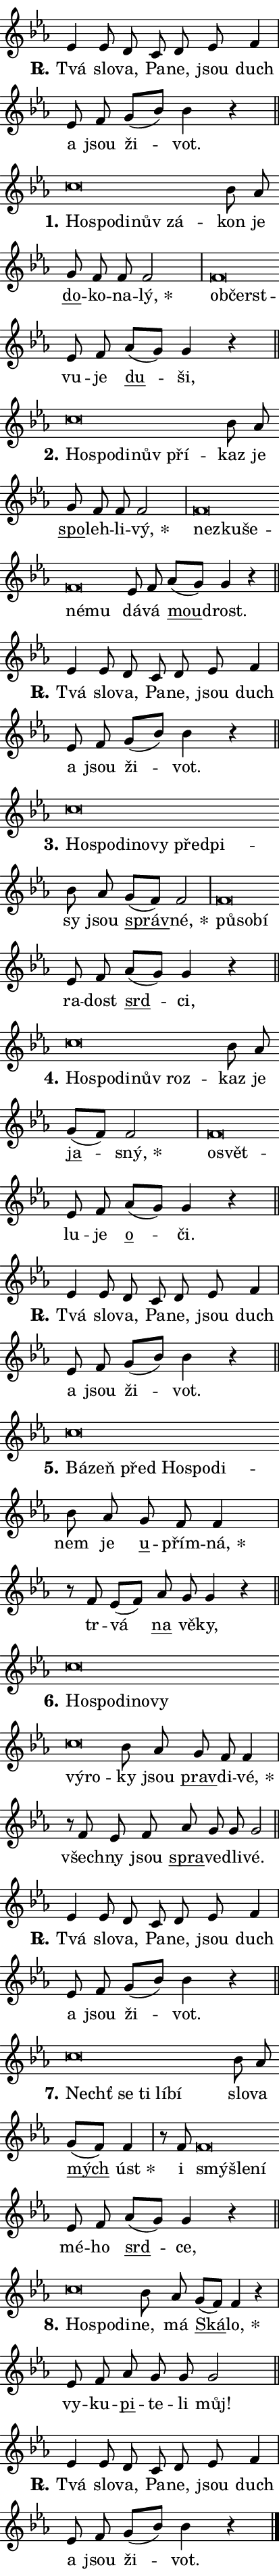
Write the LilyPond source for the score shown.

\version "2.22.1"
\header { tagline = "" }
\paper {
  indent = 0\cm
  top-margin = 0\cm
  right-margin = 0\cm
  bottom-margin = 0\cm
  left-margin = 0\cm
  paper-width = 7\cm
  page-breaking = #ly:one-page-breaking
  system-system-spacing.basic-distance = #11
  score-system-spacing.basic-distance = #11.3
  ragged-last = ##f
}


%% Author: Thomas Morley
%% https://lists.gnu.org/archive/html/lilypond-user/2020-05/msg00002.html
#(define (line-position grob)
"Returns position of @var[grob} in current system:
   @code{'start}, if at first time-step
   @code{'end}, if at last time-step
   @code{'middle} otherwise
"
  (let* ((col (ly:item-get-column grob))
         (ln (ly:grob-object col 'left-neighbor))
         (rn (ly:grob-object col 'right-neighbor))
         (col-to-check-left (if (ly:grob? ln) ln col))
         (col-to-check-right (if (ly:grob? rn) rn col))
         (break-dir-left
           (and
             (ly:grob-property col-to-check-left 'non-musical #f)
             (ly:item-break-dir col-to-check-left)))
         (break-dir-right
           (and
             (ly:grob-property col-to-check-right 'non-musical #f)
             (ly:item-break-dir col-to-check-right))))
        (cond ((eqv? 1 break-dir-left) 'start)
              ((eqv? -1 break-dir-right) 'end)
              (else 'middle))))

#(define (tranparent-at-line-position vctor)
  (lambda (grob)
  "Relying on @code{line-position} select the relevant enry from @var{vctor}.
Used to determine transparency,"
    (case (line-position grob)
      ((end) (not (vector-ref vctor 0)))
      ((middle) (not (vector-ref vctor 1)))
      ((start) (not (vector-ref vctor 2))))))

noteHeadBreakVisibility =
#(define-music-function (break-visibility)(vector?)
"Makes @code{NoteHead}s transparent relying on @var{break-visibility}"
#{
  \override NoteHead.transparent =
    #(tranparent-at-line-position break-visibility)
#})

#(define delete-ledgers-for-transparent-note-heads
  (lambda (grob)
    "Reads whether a @code{NoteHead} is transparent.
If so this @code{NoteHead} is removed from @code{'note-heads} from
@var{grob}, which is supposed to be @code{LedgerLineSpanner}.
As a result ledgers are not printed for this @code{NoteHead}"
    (let* ((nhds-array (ly:grob-object grob 'note-heads))
           (nhds-list
             (if (ly:grob-array? nhds-array)
                 (ly:grob-array->list nhds-array)
                 '()))
           ;; Relies on the transparent-property being done before
           ;; Staff.LedgerLineSpanner.after-line-breaking is executed.
           ;; This is fragile ...
           (to-keep
             (remove
               (lambda (nhd)
                 (ly:grob-property nhd 'transparent #f))
               nhds-list)))
      ;; TODO find a better method to iterate over grob-arrays, similiar
      ;; to filter/remove etc for lists
      ;; For now rebuilt from scratch
      (set! (ly:grob-object grob 'note-heads)  '())
      (for-each
        (lambda (nhd)
          (ly:pointer-group-interface::add-grob grob 'note-heads nhd))
        to-keep))))

hideNotes = {
  \noteHeadBreakVisibility #begin-of-line-visible
}
unHideNotes = {
  \noteHeadBreakVisibility #all-visible
}

% work-around for resetting accidentals
% https://lilypond.org/doc/v2.23/Documentation/notation/displaying-rhythms#unmetered-music
cadenzaMeasure = {
  \cadenzaOff
  \partial 1024 s1024
  \cadenzaOn
}

#(define-markup-command (accent layout props text) (markup?)
  "Underline accented syllable"
  (interpret-markup layout props
    #{\markup \override #'(offset . 4.3) \underline { #text }#}))

responsum = \markup \concat {
  "R" \hspace #-1.05 \path #0.1 #'((moveto 0 0.07) (lineto 0.9 0.8)) \hspace #0.05 "."
}

\layout {
    \context {
        \Staff
        \remove "Time_signature_engraver"
        \override LedgerLineSpanner.after-line-breaking = #delete-ledgers-for-transparent-note-heads
    }
    \context {
        \Voice {
            \override NoteHead.output-attributes = #'((class . "notehead"))
            \override Hairpin.height = #0.55
        }
    }
    \context {
        \Lyrics {
            \override StanzaNumber.output-attributes = #'((class . "stanzanumber"))
            \override LyricSpace.minimum-distance = #0.9
            \override LyricText.font-name = #"TeX Gyre Schola"
            \override LyricText.font-size = 1
            \override StanzaNumber.font-name = #"TeX Gyre Schola Bold"
            \override StanzaNumber.font-size = 1
        }
    }
}

% magnetic-lyrics.ily
%
%   written by
%     Jean Abou Samra <jean@abou-samra.fr>
%     Werner Lemberg <wl@gnu.org>
%
%   adapted by
%     Jiri Hon <jiri.hon@gmail.com>
%
% Version 2022-Apr-15

% https://www.mail-archive.com/lilypond-user@gnu.org/msg149350.html

#(define (Left_hyphen_pointer_engraver context)
   "Collect syllable-hyphen-syllable occurrences in lyrics and store
them in properties.  This engraver only looks to the left.  For
example, if the lyrics input is @code{foo -- bar}, it does the
following.

@itemize @bullet
@item
Set the @code{text} property of the @code{LyricHyphen} grob between
@q{foo} and @q{bar} to @code{foo}.

@item
Set the @code{left-hyphen} property of the @code{LyricText} grob with
text @q{foo} to the @code{LyricHyphen} grob between @q{foo} and
@q{bar}.
@end itemize

Use this auxiliary engraver in combination with the
@code{lyric-@/text::@/apply-@/magnetic-@/offset!} hook."
   (let ((hyphen #f)
         (text #f))
     (make-engraver
      (acknowledgers
       ((lyric-syllable-interface engraver grob source-engraver)
        (set! text grob)))
      (end-acknowledgers
       ((lyric-hyphen-interface engraver grob source-engraver)
        ;(when (not (grob::has-interface grob 'lyric-space-interface))
          (set! hyphen grob)));)
      ((stop-translation-timestep engraver)
       (when (and text hyphen)
         (ly:grob-set-object! text 'left-hyphen hyphen))
       (set! text #f)
       (set! hyphen #f)))))

#(define (lyric-text::apply-magnetic-offset! grob)
   "If the space between two syllables is less than the value in
property @code{LyricText@/.details@/.squash-threshold}, move the right
syllable to the left so that it gets concatenated with the left
syllable.

Use this function as a hook for
@code{LyricText@/.after-@/line-@/breaking} if the
@code{Left_@/hyphen_@/pointer_@/engraver} is active."
   (let ((hyphen (ly:grob-object grob 'left-hyphen #f)))
     (when hyphen
       (let ((left-text (ly:spanner-bound hyphen LEFT)))
         (when (grob::has-interface left-text 'lyric-syllable-interface)
           (let* ((common (ly:grob-common-refpoint grob left-text X))
                  (this-x-ext (ly:grob-extent grob common X))
                  (left-x-ext
                   (begin
                     ;; Trigger magnetism for left-text.
                     (ly:grob-property left-text 'after-line-breaking)
                     (ly:grob-extent left-text common X)))
                  ;; `delta` is the gap width between two syllables.
                  (delta (- (interval-start this-x-ext)
                            (interval-end left-x-ext)))
                  (details (ly:grob-property grob 'details))
                  (threshold (assoc-get 'squash-threshold details 0.2)))
             (when (< delta threshold)
               (let* (;; We have to manipulate the input text so that
                      ;; ligatures crossing syllable boundaries are not
                      ;; disabled.  For languages based on the Latin
                      ;; script this is essentially a beautification.
                      ;; However, for non-Western scripts it can be a
                      ;; necessity.
                      (lt (ly:grob-property left-text 'text))
                      (rt (ly:grob-property grob 'text))
                      (is-space (grob::has-interface hyphen 'lyric-space-interface))
                      (space (if is-space " " ""))
                      (space-markup (grob-interpret-markup grob " "))
                      (space-size (interval-length (ly:stencil-extent space-markup X)))
                      (extra-delta (if is-space space-size 0))
                      ;; Append new syllable.
                      (ltrt-space (if (and (string? lt) (string? rt))
                                (string-append lt space rt)
                                (make-concat-markup (list lt space rt))))
                      ;; Right-align `ltrt` to the right side.
                      (ltrt-space-markup (grob-interpret-markup
                               grob
                               (make-translate-markup
                                (cons (interval-length this-x-ext) 0)
                                (make-right-align-markup ltrt-space)))))
                 (begin
                   ;; Don't print `left-text`.
                   (ly:grob-set-property! left-text 'stencil #f)
                   ;; Set text and stencil (which holds all collected
                   ;; syllables so far) and shift it to the left.
                   (ly:grob-set-property! grob 'text ltrt-space)
                   (ly:grob-set-property! grob 'stencil ltrt-space-markup)
                   (ly:grob-translate-axis! grob (- (- delta extra-delta)) X))))))))))


#(define (lyric-hyphen::displace-bounds-first grob)
   ;; Make very sure this callback isn't triggered too early.
   (let ((left (ly:spanner-bound grob LEFT))
         (right (ly:spanner-bound grob RIGHT)))
     (ly:grob-property left 'after-line-breaking)
     (ly:grob-property right 'after-line-breaking)
     (ly:lyric-hyphen::print grob)))

squashThreshold = #0.4

\layout {
  \context {
    \Lyrics
    \consists #Left_hyphen_pointer_engraver
    \override LyricText.after-line-breaking =
      #lyric-text::apply-magnetic-offset!
    \override LyricHyphen.stencil = #lyric-hyphen::displace-bounds-first
    \override LyricText.details.squash-threshold = \squashThreshold
    \override LyricHyphen.minimum-distance = 0
    \override LyricHyphen.minimum-length = \squashThreshold
  }
}

squash = \override LyricText.details.squash-threshold = 9999
unSquash = \override LyricText.details.squash-threshold = \squashThreshold

left = \override LyricText.self-alignment-X = #LEFT
unLeft = \revert LyricText.self-alignment-X

starOffset = #(lambda (grob) 
                (let ((x_offset (ly:self-alignment-interface::aligned-on-x-parent grob)))
                  (if (= x_offset 0) 0 (+ x_offset 1.2))))

star = #(define-music-function (syllable)(string?)
"Append star separator at the end of a syllable"
#{
  \once \override LyricText.X-offset = #starOffset
  \lyricmode { \markup {
    #syllable
    \override #'((font-name . "TeX Gyre Schola Bold")) \hspace #0.2 \lower #0.65 \larger "*"
  } }
#})

starAccent = #(define-music-function (syllable)(string?)
"Append star separator at the end of a syllable and make accent"
#{
  \once \override LyricText.X-offset = #starOffset
  \lyricmode { \markup {
    \accent #syllable
    \override #'((font-name . "TeX Gyre Schola Bold")) \hspace #0.2 \lower #0.65 \larger "*"
  } }
#})

breath = #(define-music-function (syllable)(string?)
"Append breathing indicator at the end of a syllable"
#{
  \lyricmode { \markup { #syllable "+" } }
#})

optionalBreath = #(define-music-function (syllable)(string?)
"Append optional breathing indicator at the end of a syllable"
#{
  \lyricmode { \markup { #syllable "(+)" } }
#})


\score {
    <<
        \new Voice = "melody" { \cadenzaOn \key es \major \relative { es'4 es8 d c d es f4 \cadenzaMeasure \bar "|" es8 f \bar "" g[( bes)] bes4 r \cadenzaMeasure \bar "||" \break } }
        \new Lyrics \lyricsto "melody" { \lyricmode { \set stanza = \responsum
Tvá slo -- va, Pa -- ne, jsou duch a jsou ži -- vot. } }
    >>
    \layout {}
}

\score {
    <<
        \new Voice = "melody" { \cadenzaOn \key es \major \relative { c''\breve*1/16 \hideNotes \breve*1/16 \bar "" \breve*1/16 \bar "" \breve*1/16 \breve*1/16 \bar "" \unHideNotes bes8 as \bar "" g f f f2 \cadenzaMeasure \bar "|" f\breve*1/16 \hideNotes \breve*1/16 \bar "" \unHideNotes es8 f \bar "" as[( g)] g4 r \cadenzaMeasure \bar "||" \break } }
        \new Lyrics \lyricsto "melody" { \lyricmode { \set stanza = "1."
\left Ho -- \squash spo -- di -- nův zá -- \unLeft \unSquash kon je \markup \accent do -- ko -- na -- \star lý, \left ob -- \squash čerst -- \unLeft \unSquash vu -- je \markup \accent du -- ši, } }
    >>
    \layout {}
}

\score {
    <<
        \new Voice = "melody" { \cadenzaOn \key es \major \relative { c''\breve*1/16 \hideNotes \breve*1/16 \bar "" \breve*1/16 \bar "" \breve*1/16 \breve*1/16 \bar "" \unHideNotes bes8 as \bar "" g f f f2 \cadenzaMeasure \bar "|" f\breve*1/16 \hideNotes \breve*1/16 \bar "" \breve*1/16 \bar "" \breve*1/16 \breve*1/16 \bar "" \unHideNotes es8 f \bar "" as[( g)] g4 r \cadenzaMeasure \bar "||" \break } }
        \new Lyrics \lyricsto "melody" { \lyricmode { \set stanza = "2."
\left Ho -- \squash spo -- di -- nův pří -- \unLeft \unSquash kaz je \markup \accent spo -- leh -- li -- \star vý, \left ne -- \squash zku -- še -- né -- mu \unLeft \unSquash dá -- vá \markup \accent mou -- drost. } }
    >>
    \layout {}
}

\score {
    <<
        \new Voice = "melody" { \cadenzaOn \key es \major \relative { es'4 es8 d c d es f4 \cadenzaMeasure \bar "|" es8 f \bar "" g[( bes)] bes4 r \cadenzaMeasure \bar "||" \break } }
        \new Lyrics \lyricsto "melody" { \lyricmode { \set stanza = \responsum
Tvá slo -- va, Pa -- ne, jsou duch a jsou ži -- vot. } }
    >>
    \layout {}
}

\score {
    <<
        \new Voice = "melody" { \cadenzaOn \key es \major \relative { c''\breve*1/16 \hideNotes \breve*1/16 \bar "" \breve*1/16 \bar "" \breve*1/16 \bar "" \breve*1/16 \bar "" \breve*1/16 \breve*1/16 \bar "" \unHideNotes bes8 as \bar "" g[( f)] f2 \cadenzaMeasure \bar "|" f\breve*1/16 \hideNotes \breve*1/16 \breve*1/16 \bar "" \unHideNotes es8 f \bar "" as[( g)] g4 r \cadenzaMeasure \bar "||" \break } }
        \new Lyrics \lyricsto "melody" { \lyricmode { \set stanza = "3."
\left Ho -- \squash spo -- di -- no -- vy před -- pi -- \unLeft \unSquash sy jsou \markup \accent správ -- \star né, \left pů -- \squash so -- bí \unLeft \unSquash ra -- dost \markup \accent srd -- ci, } }
    >>
    \layout {}
}

\score {
    <<
        \new Voice = "melody" { \cadenzaOn \key es \major \relative { c''\breve*1/16 \hideNotes \breve*1/16 \bar "" \breve*1/16 \bar "" \breve*1/16 \breve*1/16 \bar "" \unHideNotes bes8 as \bar "" g[( f)] f2 \cadenzaMeasure \bar "|" f\breve*1/16 \hideNotes \breve*1/16 \bar "" \unHideNotes es8 f \bar "" as[( g)] g4 r \cadenzaMeasure \bar "||" \break } }
        \new Lyrics \lyricsto "melody" { \lyricmode { \set stanza = "4."
\left Ho -- \squash spo -- di -- nův roz -- \unLeft \unSquash kaz je \markup \accent ja -- \star sný, \left o -- \squash svět -- \unLeft \unSquash lu -- je \markup \accent o -- či. } }
    >>
    \layout {}
}

\score {
    <<
        \new Voice = "melody" { \cadenzaOn \key es \major \relative { es'4 es8 d c d es f4 \cadenzaMeasure \bar "|" es8 f \bar "" g[( bes)] bes4 r \cadenzaMeasure \bar "||" \break } }
        \new Lyrics \lyricsto "melody" { \lyricmode { \set stanza = \responsum
Tvá slo -- va, Pa -- ne, jsou duch a jsou ži -- vot. } }
    >>
    \layout {}
}

\score {
    <<
        \new Voice = "melody" { \cadenzaOn \key es \major \relative { c''\breve*1/16 \hideNotes \breve*1/16 \bar "" \breve*1/16 \bar "" \breve*1/16 \bar "" \breve*1/16 \breve*1/16 \bar "" \unHideNotes bes8 as \bar "" g f f4 \cadenzaMeasure \bar "|" r8 f8 es8[( f)] \bar "" as g g4 r \cadenzaMeasure \bar "||" \break } }
        \new Lyrics \lyricsto "melody" { \lyricmode { \set stanza = "5."
\left Bá -- \squash zeň před Ho -- spo -- di -- \unLeft \unSquash nem je \markup \accent u -- přím -- \star ná, tr -- vá \markup \accent na vě -- ky, } }
    >>
    \layout {}
}

\score {
    <<
        \new Voice = "melody" { \cadenzaOn \key es \major \relative { c''\breve*1/16 \hideNotes \breve*1/16 \bar "" \breve*1/16 \bar "" \breve*1/16 \bar "" \breve*1/16 \bar "" \breve*1/16 \breve*1/16 \bar "" \unHideNotes bes8 as \bar "" g f f4 \cadenzaMeasure \bar "|" r8 f es8 f \bar "" as g g g2 \cadenzaMeasure \bar "||" \break } }
        \new Lyrics \lyricsto "melody" { \lyricmode { \set stanza = "6."
\left Ho -- \squash spo -- di -- no -- vy vý -- ro -- \unLeft \unSquash ky jsou \markup \accent prav -- di -- \star vé, všech -- ny jsou \markup \accent spra -- ve -- dli -- vé. } }
    >>
    \layout {}
}

\score {
    <<
        \new Voice = "melody" { \cadenzaOn \key es \major \relative { es'4 es8 d c d es f4 \cadenzaMeasure \bar "|" es8 f \bar "" g[( bes)] bes4 r \cadenzaMeasure \bar "||" \break } }
        \new Lyrics \lyricsto "melody" { \lyricmode { \set stanza = \responsum
Tvá slo -- va, Pa -- ne, jsou duch a jsou ži -- vot. } }
    >>
    \layout {}
}

\score {
    <<
        \new Voice = "melody" { \cadenzaOn \key es \major \relative { c''\breve*1/16 \hideNotes \breve*1/16 \bar "" \breve*1/16 \bar "" \breve*1/16 \breve*1/16 \bar "" \unHideNotes bes8 as \bar "" g[( f)] f4 \cadenzaMeasure \bar "|" r8 f8 f\breve*1/16 \hideNotes \breve*1/16 \breve*1/16 \bar "" \unHideNotes es8 f \bar "" as[( g)] g4 r \cadenzaMeasure \bar "||" \break } }
        \new Lyrics \lyricsto "melody" { \lyricmode { \set stanza = "7."
\left Nechť \squash se ti lí -- bí \unLeft \unSquash slo -- va \markup \accent mých \star úst i \left smý -- \squash šle -- ní \unLeft \unSquash mé -- ho \markup \accent srd -- ce, } }
    >>
    \layout {}
}

\score {
    <<
        \new Voice = "melody" { \cadenzaOn \key es \major \relative { c''\breve*1/16 \hideNotes \breve*1/16 \breve*1/16 \bar "" \unHideNotes bes8 as \bar "" g[( f)] f4 r \cadenzaMeasure \bar "|" es8 f \bar "" as g g g2 \cadenzaMeasure \bar "||" \break } }
        \new Lyrics \lyricsto "melody" { \lyricmode { \set stanza = "8."
\left Ho -- \squash spo -- di -- \unLeft \unSquash ne, má \markup \accent Ská -- \star lo, vy -- ku -- \markup \accent pi -- te -- li můj! } }
    >>
    \layout {}
}

\score {
    <<
        \new Voice = "melody" { \cadenzaOn \key es \major \relative { es'4 es8 d c d es f4 \cadenzaMeasure \bar "|" es8 f \bar "" g[( bes)] bes4 r \cadenzaMeasure \bar "||" \break } \bar "|." }
        \new Lyrics \lyricsto "melody" { \lyricmode { \set stanza = \responsum
Tvá slo -- va, Pa -- ne, jsou duch a jsou ži -- vot. } }
    >>
    \layout {}
}
